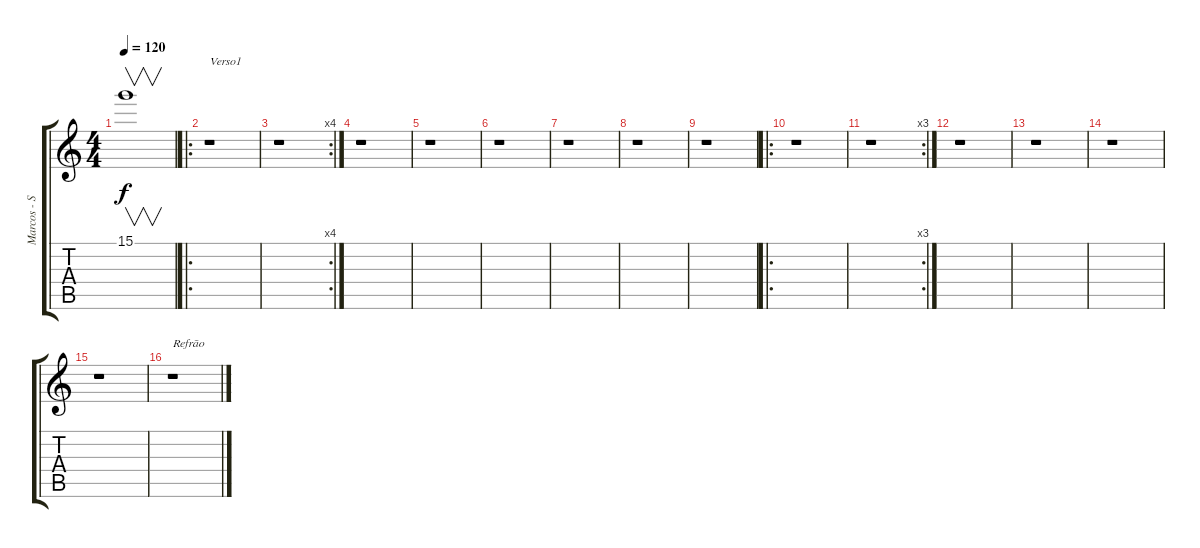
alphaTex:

\track ("Marcos - Solos" "Marcos - S") {instrument distortionguitar}
\staff {score tabs}
\tuning (E4 B3 G3 D3 A2 E2) {hide}
\ts (4 4)
\tempo 120
\clef g2
\ks c
15.1.1{v dy f} |
\ro
r.1{txt "Verso1"} |
\rc 4
r.1 |
r.1 |
r.1 |
r.1 |
r.1 |
r.1 |
r.1 |
\ro
r.1 |
\rc 3
r.1 |
r.1 |
r.1 |
r.1 |
r.1 |
r.1{txt "Refrão"}
